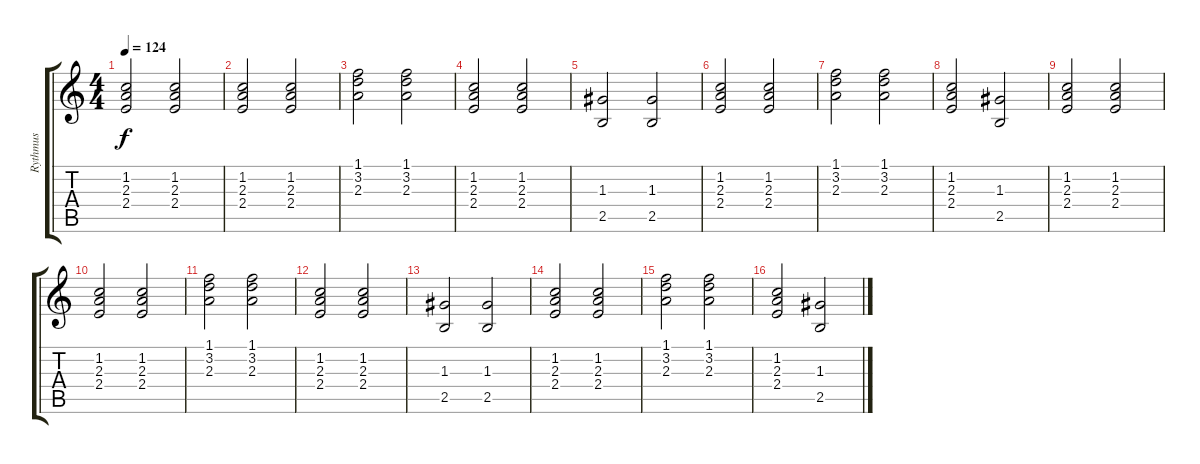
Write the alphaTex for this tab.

\track ("Rythmus" "Rythmus") {instrument acousticguitarsteel}
\staff {score tabs}
\tuning (E4 B3 G3 D3 A2 E2) {hide}
\ts (4 4)
\tempo 124
\clef g2
\ks c
(1.2 2.3 2.4).2{dy f} (1.2 2.3 2.4).2 |
(1.2 2.3 2.4).2 (1.2 2.3 2.4).2 |
(1.1 3.2 2.3).2 (1.1 3.2 2.3).2 |
(1.2 2.3 2.4).2 (1.2 2.3 2.4).2 |
(1.3 2.5).2 (1.3 2.5).2 |
(1.2 2.3 2.4).2 (1.2 2.3 2.4).2 |
(1.1 3.2 2.3).2 (1.1 3.2 2.3).2 |
(1.2 2.3 2.4).2 (1.3 2.5).2 |
(1.2 2.3 2.4).2 (1.2 2.3 2.4).2 |
(1.2 2.3 2.4).2 (1.2 2.3 2.4).2 |
(1.1 3.2 2.3).2 (1.1 3.2 2.3).2 |
(1.2 2.3 2.4).2 (1.2 2.3 2.4).2 |
(1.3 2.5).2 (1.3 2.5).2 |
(1.2 2.3 2.4).2 (1.2 2.3 2.4).2 |
(1.1 3.2 2.3).2 (1.1 3.2 2.3).2 |
(1.2 2.3 2.4).2 (1.3 2.5).2
